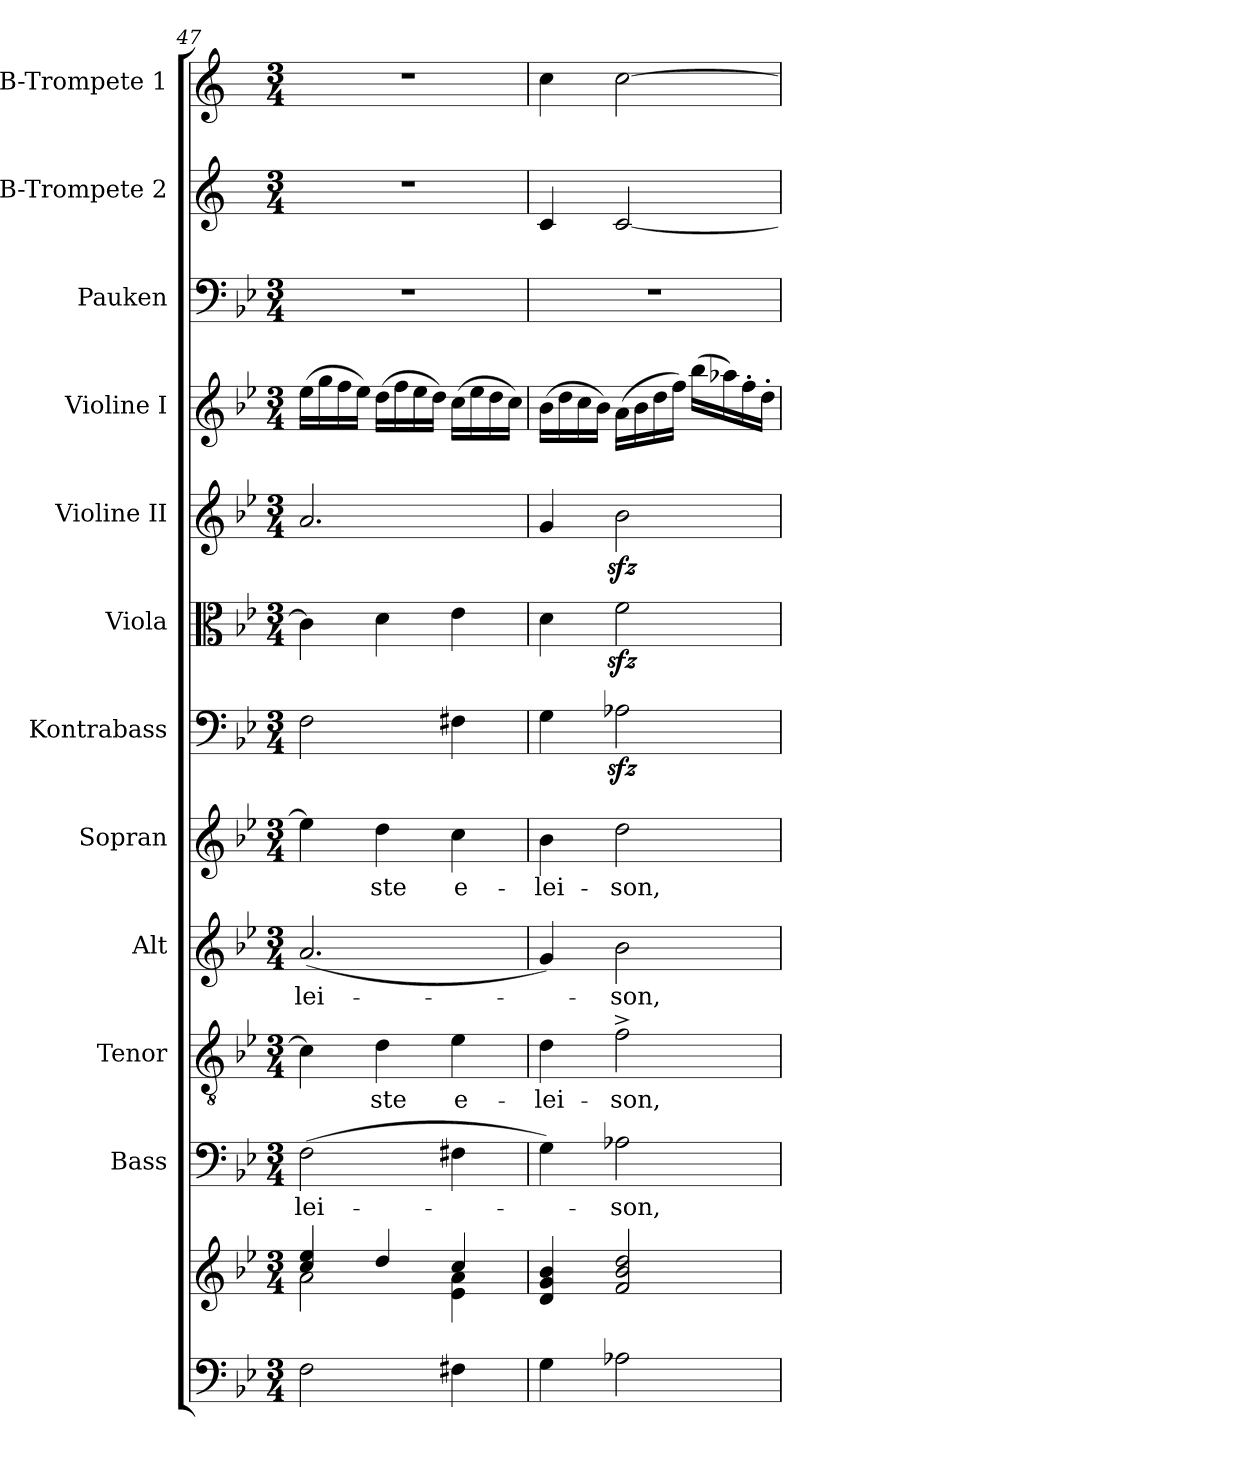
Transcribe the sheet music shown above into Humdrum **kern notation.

**kern	**kern	**kern	**text	**kern	**text	**kern	**text	**kern	**text	**kern	**kern	**kern	**kern	**kern	**kern	**kern
*part12	*part12	*part11	*part11	*part10	*part10	*part9	*part9	*part8	*part8	*part7	*part6	*part5	*part4	*part3	*part2	*part1
*staff13	*staff12	*staff11	*staff11	*staff10	*staff10	*staff9	*staff9	*staff8	*staff8	*staff7	*staff6	*staff5	*staff4	*staff3	*staff2	*staff1
*	*	*I"Bass	*	*I"Tenor	*	*I"Alt	*	*I"Sopran	*	*I"Kontrabass	*I"Viola	*I"Violine II	*I"Violine I	*I"Pauken	*I"B-Trompete 2	*I"B-Trompete 1
*	*	*I'B.	*	*I'T.	*	*I'A.	*	*I'S.	*	*I'Kb.	*I'Vla.	*I'Vl. II	*I'Vl. I	*I'Pk.	*I'B Trp. 2	*I'B Trp. 1
*clefF4	*clefG2	*clefF4	*	*clefGv2	*	*clefG2	*	*clefG2	*	*clefF4	*clefC3	*clefG2	*clefG2	*clefF4	*clefG2	*clefG2
*	*	*	*	*	*	*	*	*	*	*ITrd7c12	*	*	*	*	*ITrd1c2	*ITrd1c2
*k[b-e-]	*k[b-e-]	*k[b-e-]	*	*k[b-e-]	*	*k[b-e-]	*	*k[b-e-]	*	*k[b-e-]	*k[b-e-]	*k[b-e-]	*k[b-e-]	*k[b-e-]	*k[b-e-]	*k[b-e-]
*B-:	*B-:	*B-:	*	*B-:	*	*B-:	*	*B-:	*	*B-:	*B-:	*B-:	*B-:	*B-:	*B-:	*B-:
*M3/4	*M3/4	*M3/4	*	*M3/4	*	*M3/4	*	*M3/4	*	*M3/4	*M3/4	*M3/4	*M3/4	*M3/4	*M3/4	*M3/4
=47	=47	=47	=47	=47	=47	=47	=47	=47	=47	=47	=47	=47	=47	=47	=47	=47
*	*^	*	*	*	*	*	*	*	*	*	*	*	*	*	*	*
!	!	!	!	!LO:LY:b	!	!	!	!LO:LY:b	!	!	!	!	!	!	!	!	!
2F\	4cc/ 4ee-/	2a\	(>2F\	-lei-	4c\]	.	(<2.a/	-lei-	4ee-\]	.	2FF\	4c\]	2.a/	(>16ee-\LL	2.r	2.r	2.r
.	.	.	.	.	.	.	.	.	.	.	.	.	.	16gg\	.	.	.
.	.	.	.	.	.	.	.	.	.	.	.	.	.	16ff\	.	.	.
.	.	.	.	.	.	.	.	.	.	.	.	.	.	16ee-\JJ)	.	.	.
!	!	!	!	!	!	!LO:LY:b	!	!	!	!LO:LY:b	!	!	!	!	!	!	!
.	4dd/	.	.	.	4d\	-ste	.	.	4dd\	-ste	.	4d\	.	(>16dd\LL	.	.	.
.	.	.	.	.	.	.	.	.	.	.	.	.	.	16ff\	.	.	.
.	.	.	.	.	.	.	.	.	.	.	.	.	.	16ee-\	.	.	.
.	.	.	.	.	.	.	.	.	.	.	.	.	.	16dd\JJ)	.	.	.
!	!	!	!	!	!	!LO:LY:b	!	!	!	!LO:LY:b	!	!	!	!	!	!	!
4F#X\	4cc/	4e-\ 4a\	4F#X\	.	4e-\	e-	.	.	4cc\	e-	4FF#X\	4e-\	.	(>16cc\LL	.	.	.
.	.	.	.	.	.	.	.	.	.	.	.	.	.	16ee-\	.	.	.
.	.	.	.	.	.	.	.	.	.	.	.	.	.	16dd\	.	.	.
.	.	.	.	.	.	.	.	.	.	.	.	.	.	16cc\JJ)	.	.	.
*	*v	*v	*	*	*	*	*	*	*	*	*	*	*	*	*	*	*
=48	=48	=48	=48	=48	=48	=48	=48	=48	=48	=48	=48	=48	=48	=48	=48	=48
!	!	!	!	!	!LO:LY:b	!	!	!	!LO:LY:b	!	!	!	!	!	!	!
4G\	4d/ 4g/ 4b-/	4G\)	.	4d\	-lei-	4g/)	.	4b-\	-lei-	4GG\	4d\	4g/	(>16b-\LL	2.r	4B-/	4b-\
.	.	.	.	.	.	.	.	.	.	.	.	.	16dd\	.	.	.
.	.	.	.	.	.	.	.	.	.	.	.	.	16cc\	.	.	.
.	.	.	.	.	.	.	.	.	.	.	.	.	16b-\JJ)	.	.	.
!	!	!	!LO:LY:b	!	!LO:LY:b	!	!LO:LY:b	!	!LO:LY:b	!	!	!	!	!	!	!
2A-X\	2f/ 2b-/ 2dd/	2A-X\	-son,	2f^>\	-son,	2b-\	-son,	2dd\	-son,	2AA-Xzz<\	2fzz<\	2b-zz<\	(>16a\LL	.	[2B-/	[2b-\
.	.	.	.	.	.	.	.	.	.	.	.	.	16b-\	.	.	.
.	.	.	.	.	.	.	.	.	.	.	.	.	16dd\	.	.	.
.	.	.	.	.	.	.	.	.	.	.	.	.	16ff\JJ)	.	.	.
.	.	.	.	.	.	.	.	.	.	.	.	.	(>16bb-\LL	.	.	.
.	.	.	.	.	.	.	.	.	.	.	.	.	16aa-X\)	.	.	.
.	.	.	.	.	.	.	.	.	.	.	.	.	16ff'>\	.	.	.
.	.	.	.	.	.	.	.	.	.	.	.	.	16dd'>\JJ	.	.	.
=	=	=	=	=	=	=	=	=	=	=	=	=	=	=	=	=
*-	*-	*-	*-	*-	*-	*-	*-	*-	*-	*-	*-	*-	*-	*-	*-	*-
